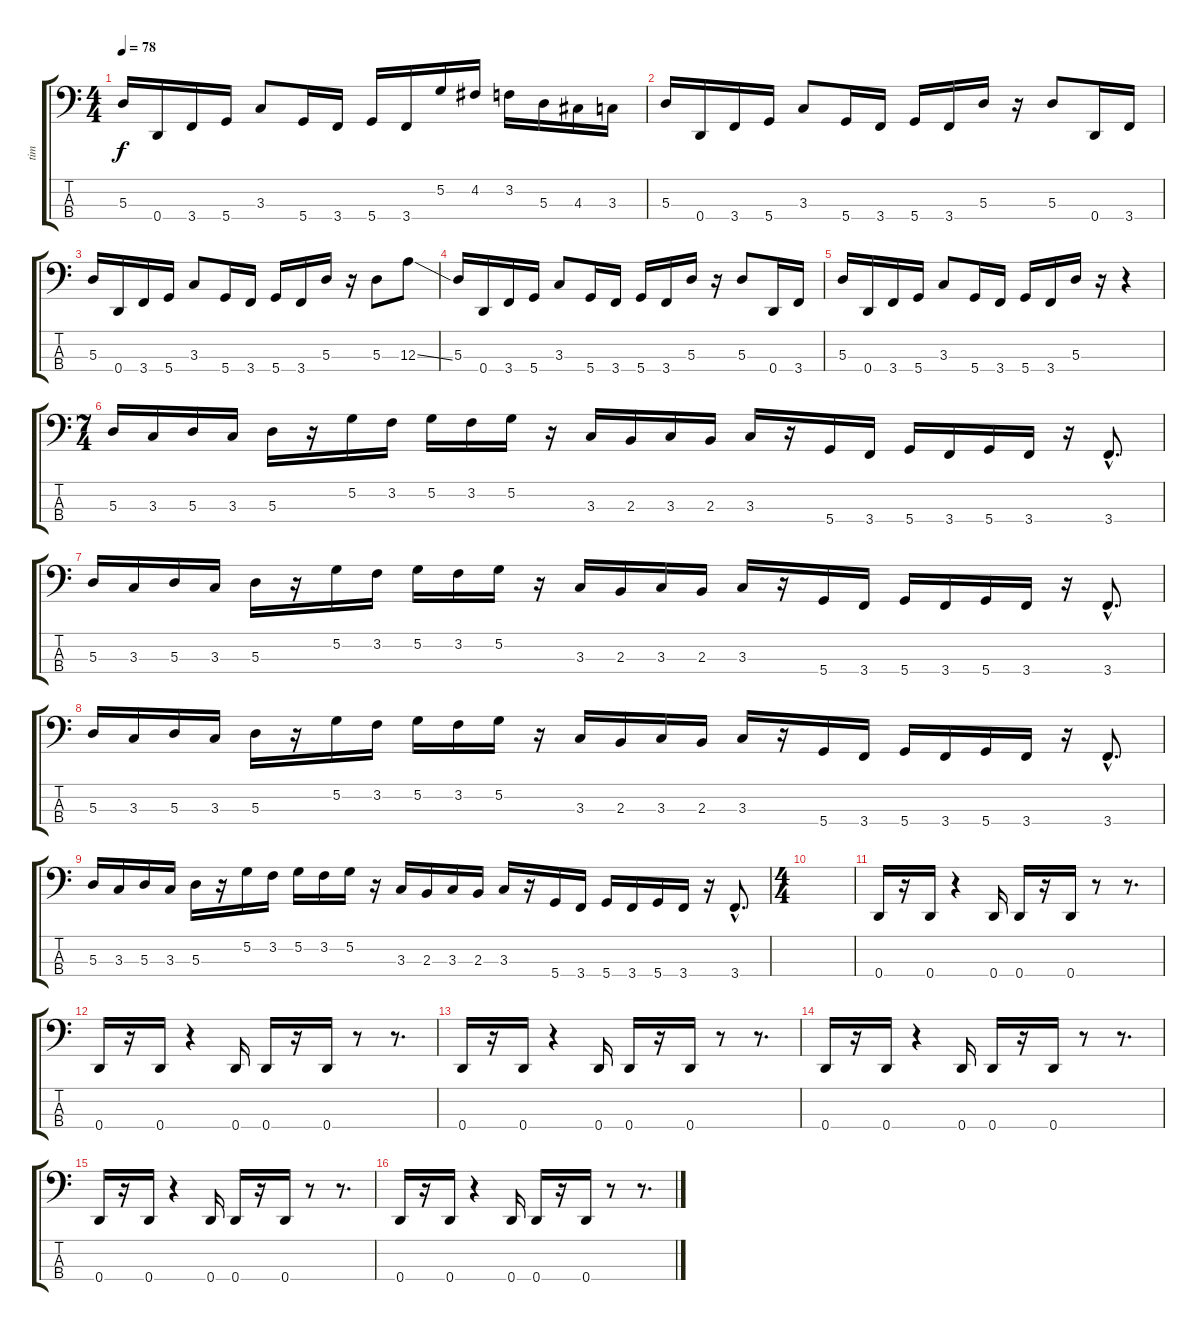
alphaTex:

\track ("tim" "tim") {instrument electricbassfinger}
\staff {score tabs}
\tuning (G2 D2 A1 D1) {hide}
\ts (4 4)
\tempo 78
\clef f4
\ks c
5.3.16{dy f} 0.4.16 3.4.16 5.4.16 3.3.8 5.4.16 3.4.16 5.4.16 3.4.16 5.2.16 4.2.16 3.2.16 5.3.16 4.3.16 3.3.16 |
5.3.16 0.4.16 3.4.16 5.4.16 3.3.8 5.4.16 3.4.16 5.4.16 3.4.16 5.3.16 r.16 5.3.8 0.4.16 3.4.16 |
5.3.16 0.4.16 3.4.16 5.4.16 3.3.8 5.4.16 3.4.16 5.4.16 3.4.16 5.3.16 r.16 5.3.8 12.3{ss}.8 |
5.3.16 0.4.16 3.4.16 5.4.16 3.3.8 5.4.16 3.4.16 5.4.16 3.4.16 5.3.16 r.16 5.3.8 0.4.16 3.4.16 |
5.3.16 0.4.16 3.4.16 5.4.16 3.3.8 5.4.16 3.4.16 5.4.16 3.4.16 5.3.16 r.16 r.4 |
\ts (7 4)
5.3.16 3.3.16 5.3.16 3.3.16 5.3.16 r.16 5.2.16 3.2.16 5.2.16 3.2.16 5.2.16 r.16 3.3.16 2.3.16 3.3.16 2.3.16 3.3.16 r.16 5.4.16 3.4.16 5.4.16 3.4.16 5.4.16 3.4.16 r.16 3.4{hac}.8{d} |
5.3.16 3.3.16 5.3.16 3.3.16 5.3.16 r.16 5.2.16 3.2.16 5.2.16 3.2.16 5.2.16 r.16 3.3.16 2.3.16 3.3.16 2.3.16 3.3.16 r.16 5.4.16 3.4.16 5.4.16 3.4.16 5.4.16 3.4.16 r.16 3.4{hac}.8{d} |
5.3.16 3.3.16 5.3.16 3.3.16 5.3.16 r.16 5.2.16 3.2.16 5.2.16 3.2.16 5.2.16 r.16 3.3.16 2.3.16 3.3.16 2.3.16 3.3.16 r.16 5.4.16 3.4.16 5.4.16 3.4.16 5.4.16 3.4.16 r.16 3.4{hac}.8{d} |
5.3.16 3.3.16 5.3.16 3.3.16 5.3.16 r.16 5.2.16 3.2.16 5.2.16 3.2.16 5.2.16 r.16 3.3.16 2.3.16 3.3.16 2.3.16 3.3.16 r.16 5.4.16 3.4.16 5.4.16 3.4.16 5.4.16 3.4.16 r.16 3.4{hac}.8{d} |
\ts (4 4)
|
0.4.16 r.16 0.4.16 r.4 0.4.16 0.4.16 r.16 0.4.16 r.8 r.8{d} |
0.4.16 r.16 0.4.16 r.4 0.4.16 0.4.16 r.16 0.4.16 r.8 r.8{d} |
0.4.16 r.16 0.4.16 r.4 0.4.16 0.4.16 r.16 0.4.16 r.8 r.8{d} |
0.4.16 r.16 0.4.16 r.4 0.4.16 0.4.16 r.16 0.4.16 r.8 r.8{d} |
0.4.16 r.16 0.4.16 r.4 0.4.16 0.4.16 r.16 0.4.16 r.8 r.8{d} |
0.4.16 r.16 0.4.16 r.4 0.4.16 0.4.16 r.16 0.4.16 r.8 r.8{d}
